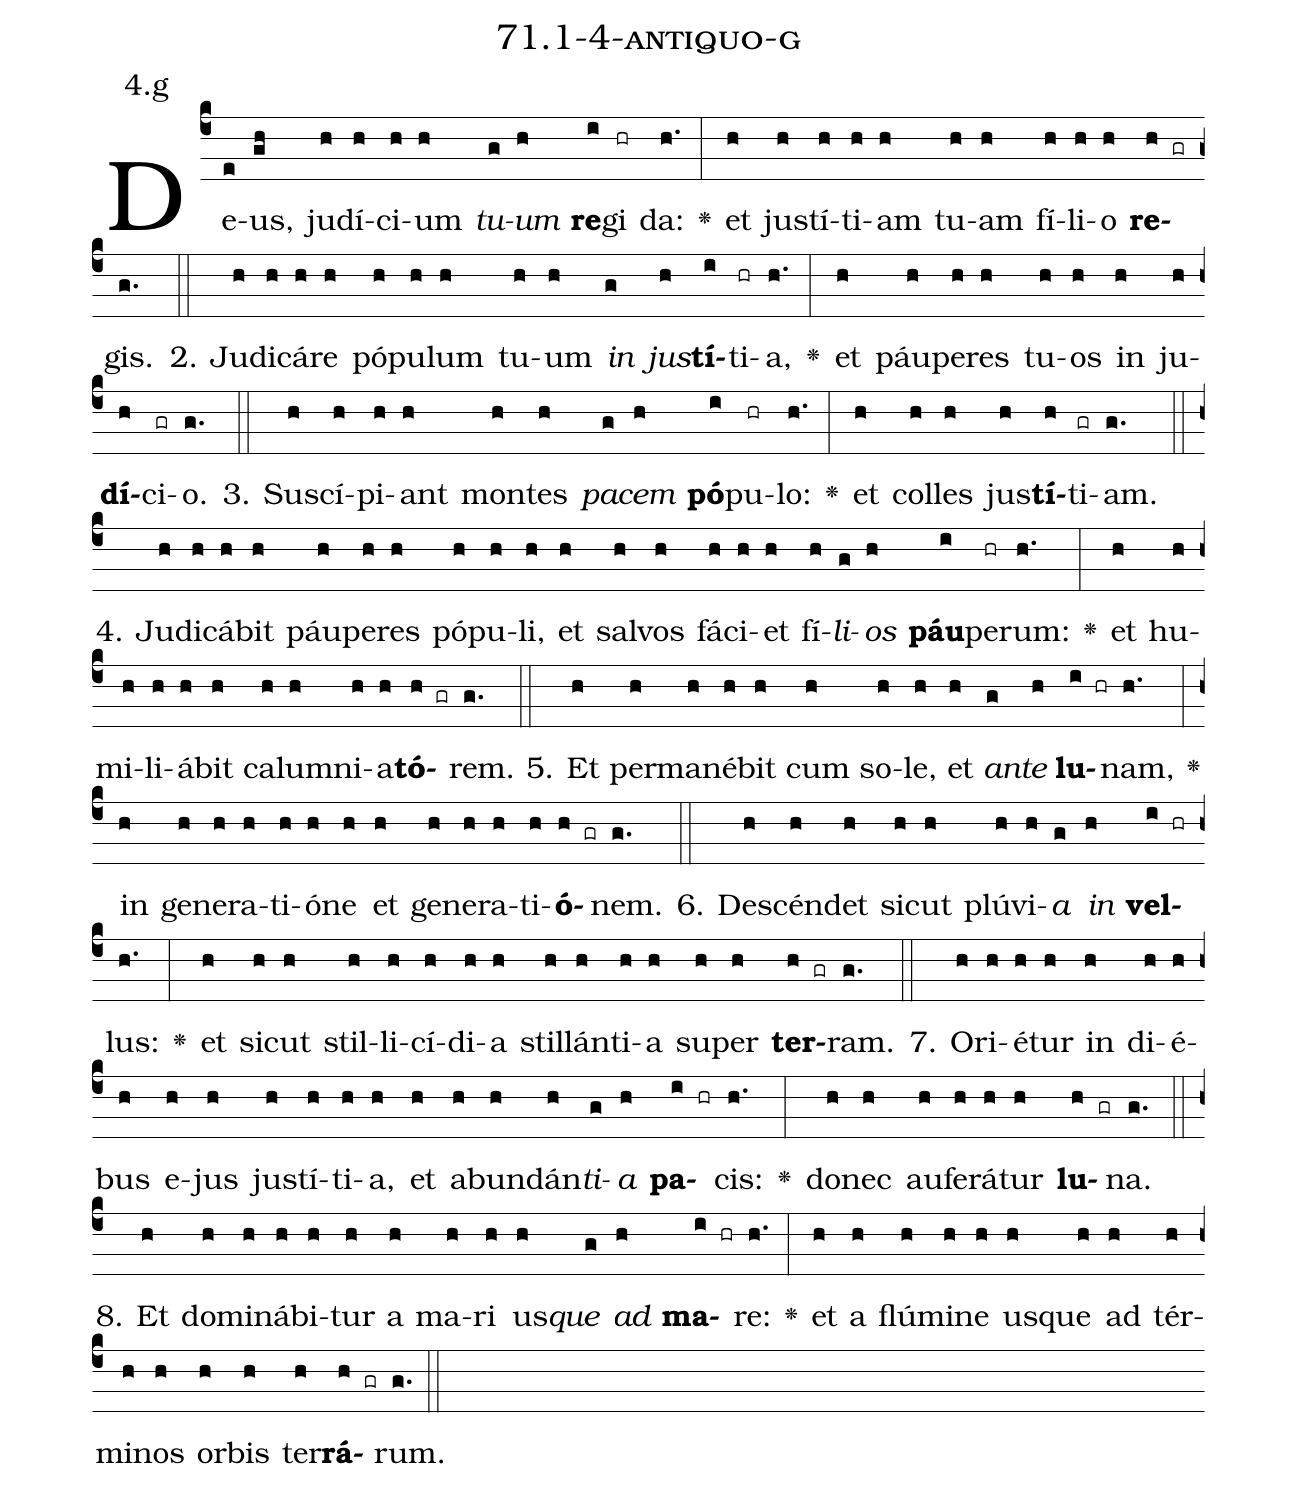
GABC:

name: 71.1-4-antiquo-g;
annotation: 4.g;
%%
(c4)De(e)us,(gh) ju(h)dí(h)ci(h)um(h) <i>tu</i>(g)<i>um</i>(h) <b>re</b>(i)gi(hr) da:(h.) <v>\greheightstar</v>(:) et(h) jus(h)tí(h)ti(h)am(h) tu(h)am(h) fí(h)li(h)o(h) <b>re</b>(h gr)gis.(g.) (::)
2. Ju(h)di(h)cá(h)re(h) pó(h)pu(h)lum(h) tu(h)um(h) <i>in</i>(g) <i>jus</i>(h)<b>tí</b>(i)ti(hr)a,(h.) <v>\greheightstar</v>(:) et(h) páu(h)pe(h)res(h) tu(h)os(h) in(h) ju(h)<b>dí</b>(h)ci(gr)o.(g.) (::)
3. Su(h)scí(h)pi(h)ant(h) mon(h)tes(h) <i>pa</i>(g)<i>cem</i>(h) <b>pó</b>(i)pu(hr)lo:(h.) <v>\greheightstar</v>(:) et(h) col(h)les(h) jus(h)<b>tí</b>(h)ti(gr)am.(g.) (::)
4. Ju(h)di(h)cá(h)bit(h) páu(h)pe(h)res(h) pó(h)pu(h)li,(h) et(h) sal(h)vos(h) fá(h)ci(h)et(h) fí(h)<i>li</i>(g)<i>os</i>(h) <b>páu</b>(i)pe(hr)rum:(h.) <v>\greheightstar</v>(:) et(h) hu(h)mi(h)li(h)á(h)bit(h) ca(h)lum(h)ni(h)a(h)<b>tó</b>(h gr)rem.(g.) (::)
5. Et(h) per(h)ma(h)né(h)bit(h) cum(h) so(h)le,(h) et(h) <i>an</i>(g)<i>te</i>(h) <b>lu</b>(i hr)nam,(h.) <v>\greheightstar</v>(:) in(h) ge(h)ne(h)ra(h)ti(h)ó(h)ne(h) et(h) ge(h)ne(h)ra(h)ti(h)<b>ó</b>(h gr)nem.(g.) (::)
6. De(h)scén(h)det(h) sic(h)ut(h) plú(h)vi(h)<i>a</i>(g) <i>in</i>(h) <b>vel</b>(i hr)lus:(h.) <v>\greheightstar</v>(:) et(h) sic(h)ut(h) stil(h)li(h)cí(h)di(h)a(h) stil(h)lán(h)ti(h)a(h) su(h)per(h) <b>ter</b>(h gr)ram.(g.) (::)
7. O(h)ri(h)é(h)tur(h) in(h) di(h)é(h)bus(h) e(h)jus(h) jus(h)tí(h)ti(h)a,(h) et(h) ab(h)un(h)dán(h)<i>ti</i>(g)<i>a</i>(h) <b>pa</b>(i hr)cis:(h.) <v>\greheightstar</v>(:) do(h)nec(h) au(h)fe(h)rá(h)tur(h) <b>lu</b>(h gr)na.(g.) (::)
8. Et(h) do(h)mi(h)ná(h)bi(h)tur(h) a(h) ma(h)ri(h) us(h)<i>que</i>(g) <i>ad</i>(h) <b>ma</b>(i hr)re:(h.) <v>\greheightstar</v>(:) et(h) a(h) flú(h)mi(h)ne(h) us(h)que(h) ad(h) tér(h)mi(h)nos(h) or(h)bis(h) ter(h)<b>rá</b>(h gr)rum.(g.) (::)
